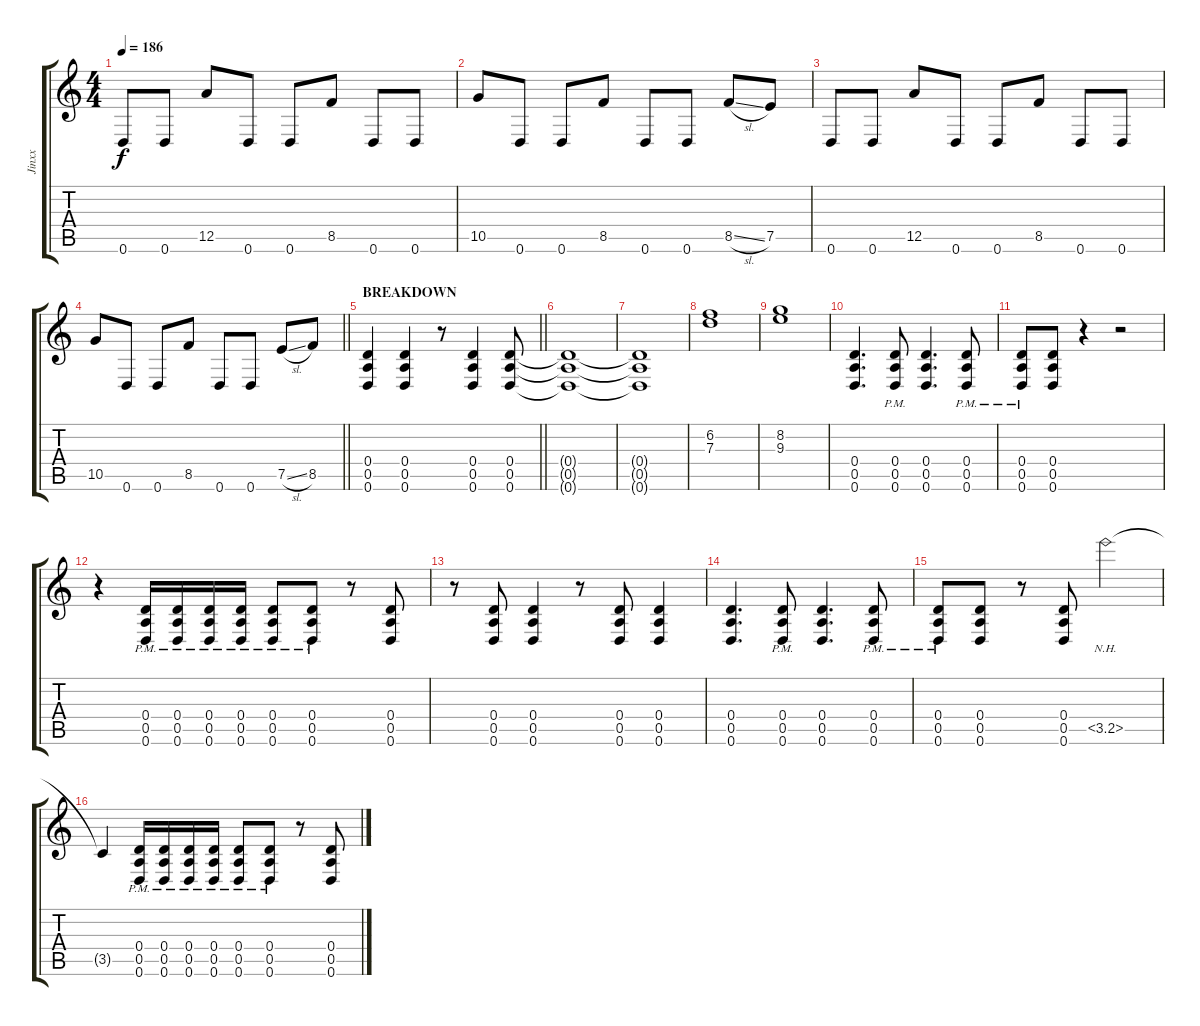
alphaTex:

\track ("Jinxx" "Jinxx") {instrument distortionguitar}
\staff {score tabs}
\tuning (E4 B3 G3 D3 A2 D2) {hide}
\ts (4 4)
\tempo 186
\clef g2
\ks c
0.6.8{dy f} 0.6.8 12.5.8 0.6.8 0.6.8 8.5.8 0.6.8 0.6.8 |
10.5.8 0.6.8 0.6.8 8.5.8 0.6.8 0.6.8 8.5{sl}.8 7.5.8 |
0.6.8 0.6.8 12.5.8 0.6.8 0.6.8 8.5.8 0.6.8 0.6.8 |
\barLineRight lightlight
10.5.8 0.6.8 0.6.8 8.5.8 0.6.8 0.6.8 7.5{sl}.8 8.5.8 |
\section ("" "BREAKDOWN")
\barLineRight lightlight
(0.4 0.5 0.6).4 (0.4 0.5 0.6).4 r.8 (0.4 0.5 0.6).4 (0.4 0.5 0.6).8 |
(0.4{t} 0.5{t} 0.6{t}).1 |
(0.4{t} 0.5{t} 0.6{t}).1 |
(6.2 7.3).1 |
(8.2 9.3).1 |
(0.4 0.5 0.6).4{d} (0.4{pm} 0.5 0.6).8 (0.4 0.5 0.6).4{d} (0.4{pm} 0.5 0.6).8 |
(0.4{pm} 0.5 0.6).8 (0.4 0.5 0.6).8 r.4 r.2 |
r.4 (0.4 0.5{pm} 0.6).16 (0.4 0.5{pm} 0.6).16 (0.4 0.5{pm} 0.6).16 (0.4 0.5{pm} 0.6).16 (0.4 0.5{pm} 0.6).8 (0.4 0.5{pm} 0.6).8 r.8 (0.4 0.5 0.6).8 |
r.8 (0.4 0.5 0.6).8 (0.4 0.5 0.6).4 r.8 (0.4 0.5 0.6).8 (0.4 0.5 0.6).4 |
(0.4 0.5 0.6).4{d} (0.4 0.5 0.6{pm}).8 (0.4 0.5 0.6).4{d} (0.4 0.5 0.6{pm}).8 |
(0.4{pm} 0.5 0.6).8 (0.4 0.5 0.6).8 r.8 (0.4 0.5 0.6).8 3.5{nh}.2 |
3.5{t}.4 (0.4 0.5{pm} 0.6).16 (0.4 0.5{pm} 0.6).16 (0.4 0.5{pm} 0.6).16 (0.4 0.5{pm} 0.6).16 (0.4 0.5{pm} 0.6).8 (0.4 0.5{pm} 0.6).8 r.8 (0.4 0.5 0.6).8
